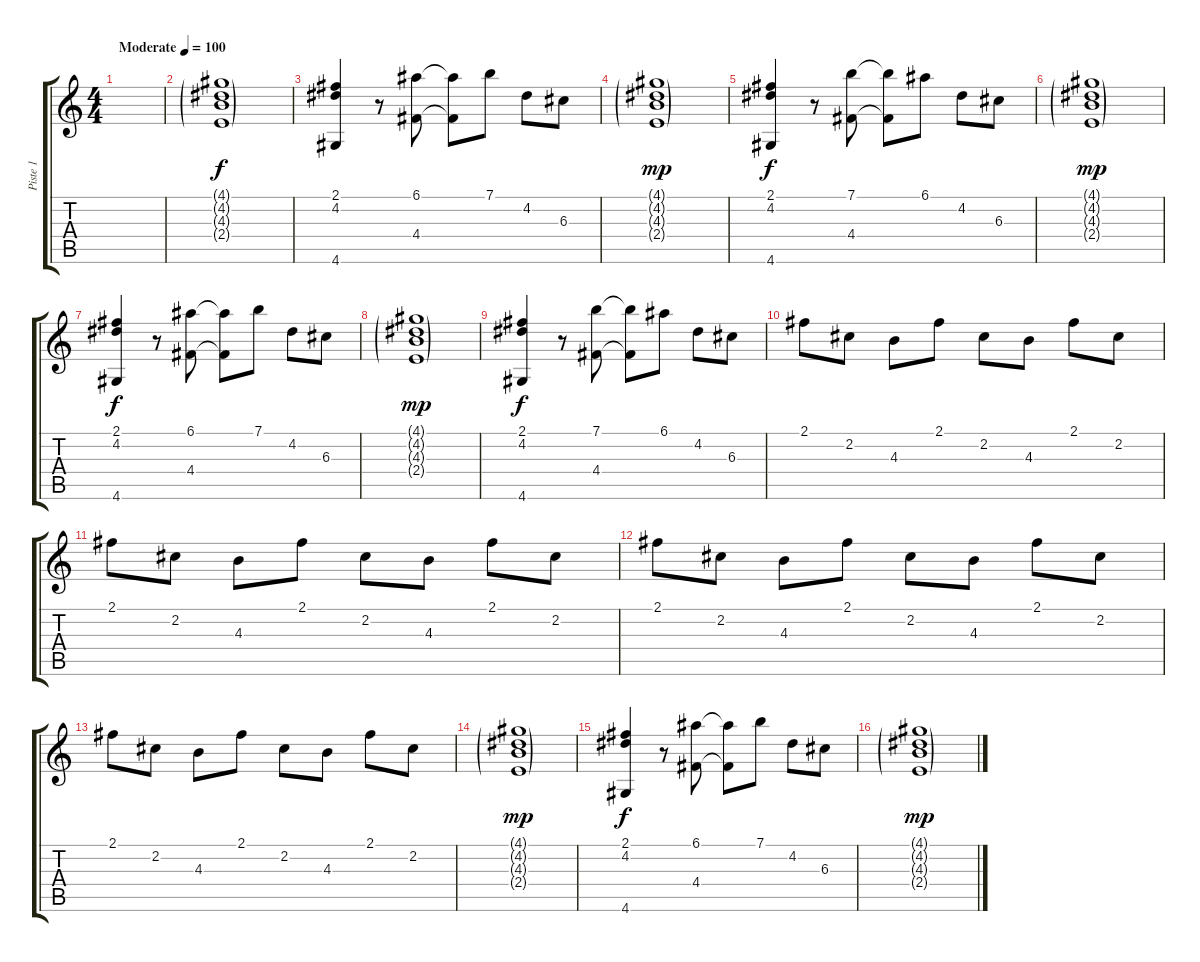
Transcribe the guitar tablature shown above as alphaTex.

\track ("Piste 1" "Piste 1") {instrument acousticguitarsteel}
\staff {score tabs}
\tuning (E4 B3 G3 D3 A2 E2) {hide}
\ts (4 4)
\tempo (100 "Moderate")
\clef g2
\ks c
|
(4.1{g} 4.2{g} 4.3{g} 2.4{g}).1 |
(2.1 4.2 4.6).4{dy f} r.8 (6.1 4.4).8 (6.1{t} 4.4{t}).8 7.1.8 4.2.8 6.3.8 |
(4.1{g} 4.2{g} 4.3{g} 2.4{g}).1{dy mp} |
(2.1 4.2 4.6).4{dy f} r.8 (7.1 4.4).8 (7.1{t} 4.4{t}).8 6.1.8 4.2.8 6.3.8 |
(4.1{g} 4.2{g} 4.3{g} 2.4{g}).1{dy mp} |
(2.1 4.2 4.6).4{dy f} r.8 (6.1 4.4).8 (6.1{t} 4.4{t}).8 7.1.8 4.2.8 6.3.8 |
(4.1{g} 4.2{g} 4.3{g} 2.4{g}).1{dy mp} |
(2.1 4.2 4.6).4{dy f} r.8 (7.1 4.4).8 (7.1{t} 4.4{t}).8 6.1.8 4.2.8 6.3.8 |
2.1.8 2.2.8 4.3.8 2.1.8 2.2.8 4.3.8 2.1.8 2.2.8 |
2.1.8 2.2.8 4.3.8 2.1.8 2.2.8 4.3.8 2.1.8 2.2.8 |
2.1.8 2.2.8 4.3.8 2.1.8 2.2.8 4.3.8 2.1.8 2.2.8 |
2.1.8 2.2.8 4.3.8 2.1.8 2.2.8 4.3.8 2.1.8 2.2.8 |
(4.1{g} 4.2{g} 4.3{g} 2.4{g}).1{dy mp} |
(2.1 4.2 4.6).4{dy f} r.8 (6.1 4.4).8 (6.1{t} 4.4{t}).8 7.1.8 4.2.8 6.3.8 |
(4.1{g} 4.2{g} 4.3{g} 2.4{g}).1{dy mp}
